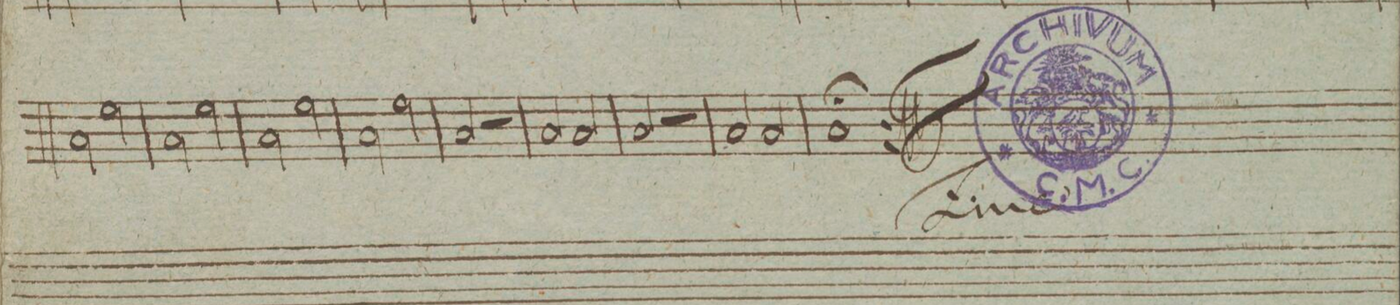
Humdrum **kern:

**kern	**dynam
*I"Fagoto 2do	*
*clefF4	*
*k[]	*
*met(c|)	*
*M2/2	*
2C\	.
2G\	.
=87	=87
2C\	.
2G\	.
=88	=88
2C\	.
2G\	.
=89	=89
2C\	.
2G\	.
=90	=90
2C/	.
2r	.
=91	=91
2C/	.
2C/	.
=92	=92
2C/	.
2r	.
=93	=93
2C/	.
2C/	.
=94	=94
1C/;	.
==	==
*-	*-
